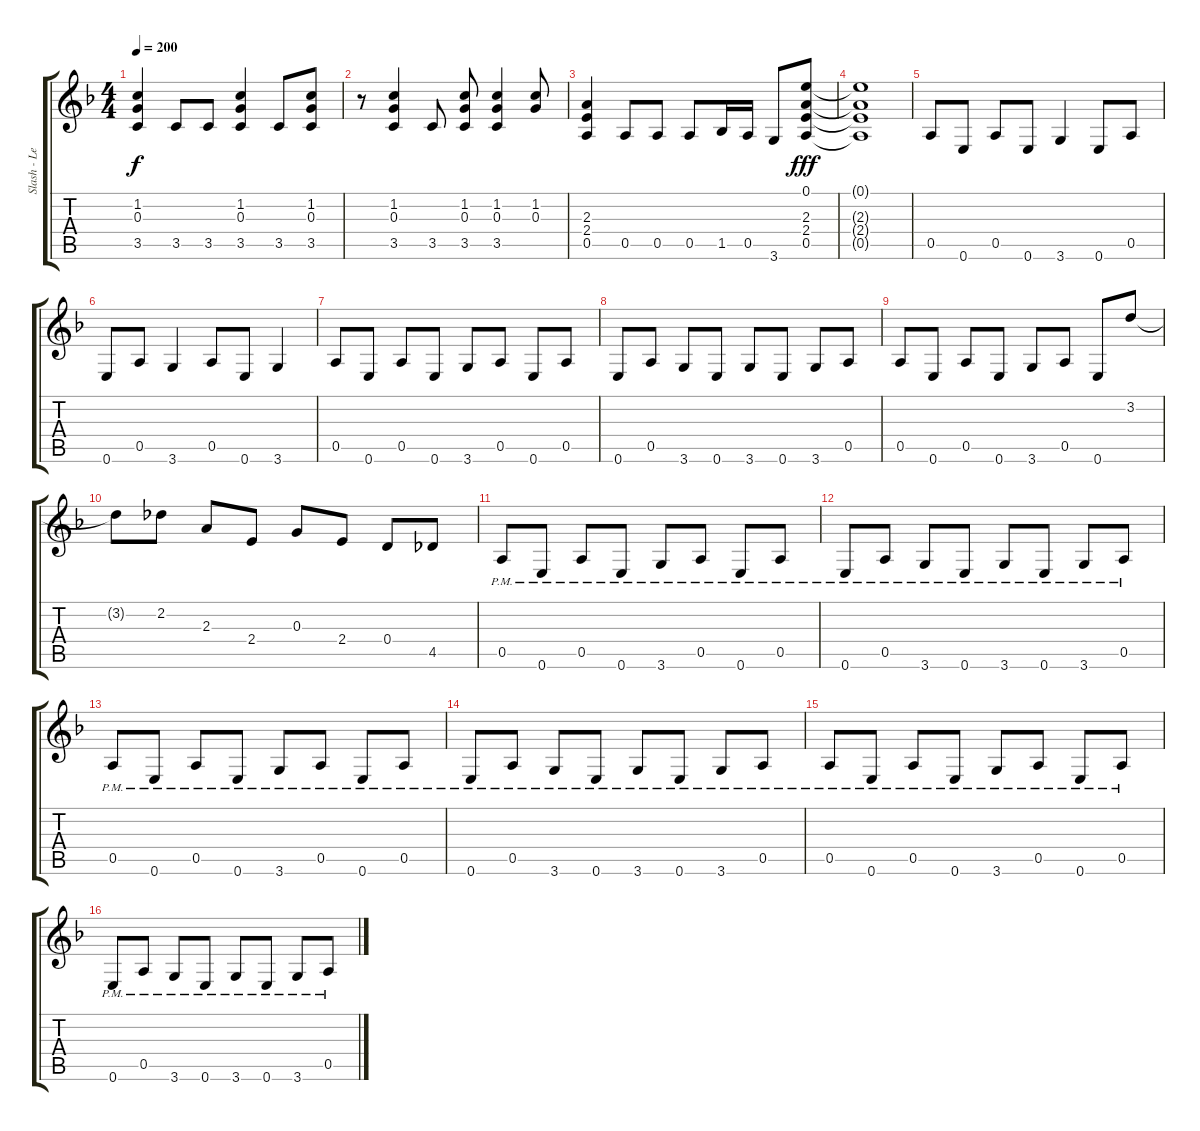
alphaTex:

\track ("Slash - Lead Guitar" "Slash - Le") {instrument acousticguitarsteel}
\staff {score tabs}
\tuning (E4 B3 G3 D3 A2 E2) {hide}
\ts (4 4)
\tempo 200
\clef g2
\ks dminor
(1.2 0.3 3.5).4{dy f} 3.5.8 3.5.8 (1.2 0.3 3.5).4 3.5.8 (1.2 0.3 3.5).8 |
r.8 (1.2 0.3 3.5).4 3.5.8 (1.2 0.3 3.5).8 (1.2 0.3 3.5).4 (1.2 0.3).8 |
(2.3 2.4 0.5).4 0.5.8 0.5.8 0.5.8 1.5.16 0.5.16 3.6.8 (0.1 2.3 2.4 0.5).8{dy fff} |
(0.1{t} 2.3{t} 2.4{t} 0.5{t}).1 |
0.5.8 0.6.8 0.5.8 0.6.8 3.6.4 0.6.8 0.5.8 |
0.6.8 0.5.8 3.6.4 0.5.8 0.6.8 3.6.4 |
0.5.8 0.6.8 0.5.8 0.6.8 3.6.8 0.5.8 0.6.8 0.5.8 |
0.6.8 0.5.8 3.6.8 0.6.8 3.6.8 0.6.8 3.6.8 0.5.8 |
0.5.8 0.6.8 0.5.8 0.6.8 3.6.8 0.5.8 0.6.8 3.2.8 |
3.2{t}.8 2.2.8 2.3.8 2.4.8 0.3.8 2.4.8 0.4.8 4.5.8 |
0.5{pm}.8 0.6{pm}.8 0.5{pm}.8 0.6{pm}.8 3.6{pm}.8 0.5{pm}.8 0.6{pm}.8 0.5{pm}.8 |
0.6{pm}.8 0.5{pm}.8 3.6{pm}.8 0.6{pm}.8 3.6{pm}.8 0.6{pm}.8 3.6{pm}.8 0.5{pm}.8 |
0.5{pm}.8 0.6{pm}.8 0.5{pm}.8 0.6{pm}.8 3.6{pm}.8 0.5{pm}.8 0.6{pm}.8 0.5{pm}.8 |
0.6{pm}.8 0.5{pm}.8 3.6{pm}.8 0.6{pm}.8 3.6{pm}.8 0.6{pm}.8 3.6{pm}.8 0.5{pm}.8 |
0.5{pm}.8 0.6{pm}.8 0.5{pm}.8 0.6{pm}.8 3.6{pm}.8 0.5{pm}.8 0.6{pm}.8 0.5{pm}.8 |
0.6{pm}.8 0.5{pm}.8 3.6{pm}.8 0.6{pm}.8 3.6{pm}.8 0.6{pm}.8 3.6{pm}.8 0.5{pm}.8
